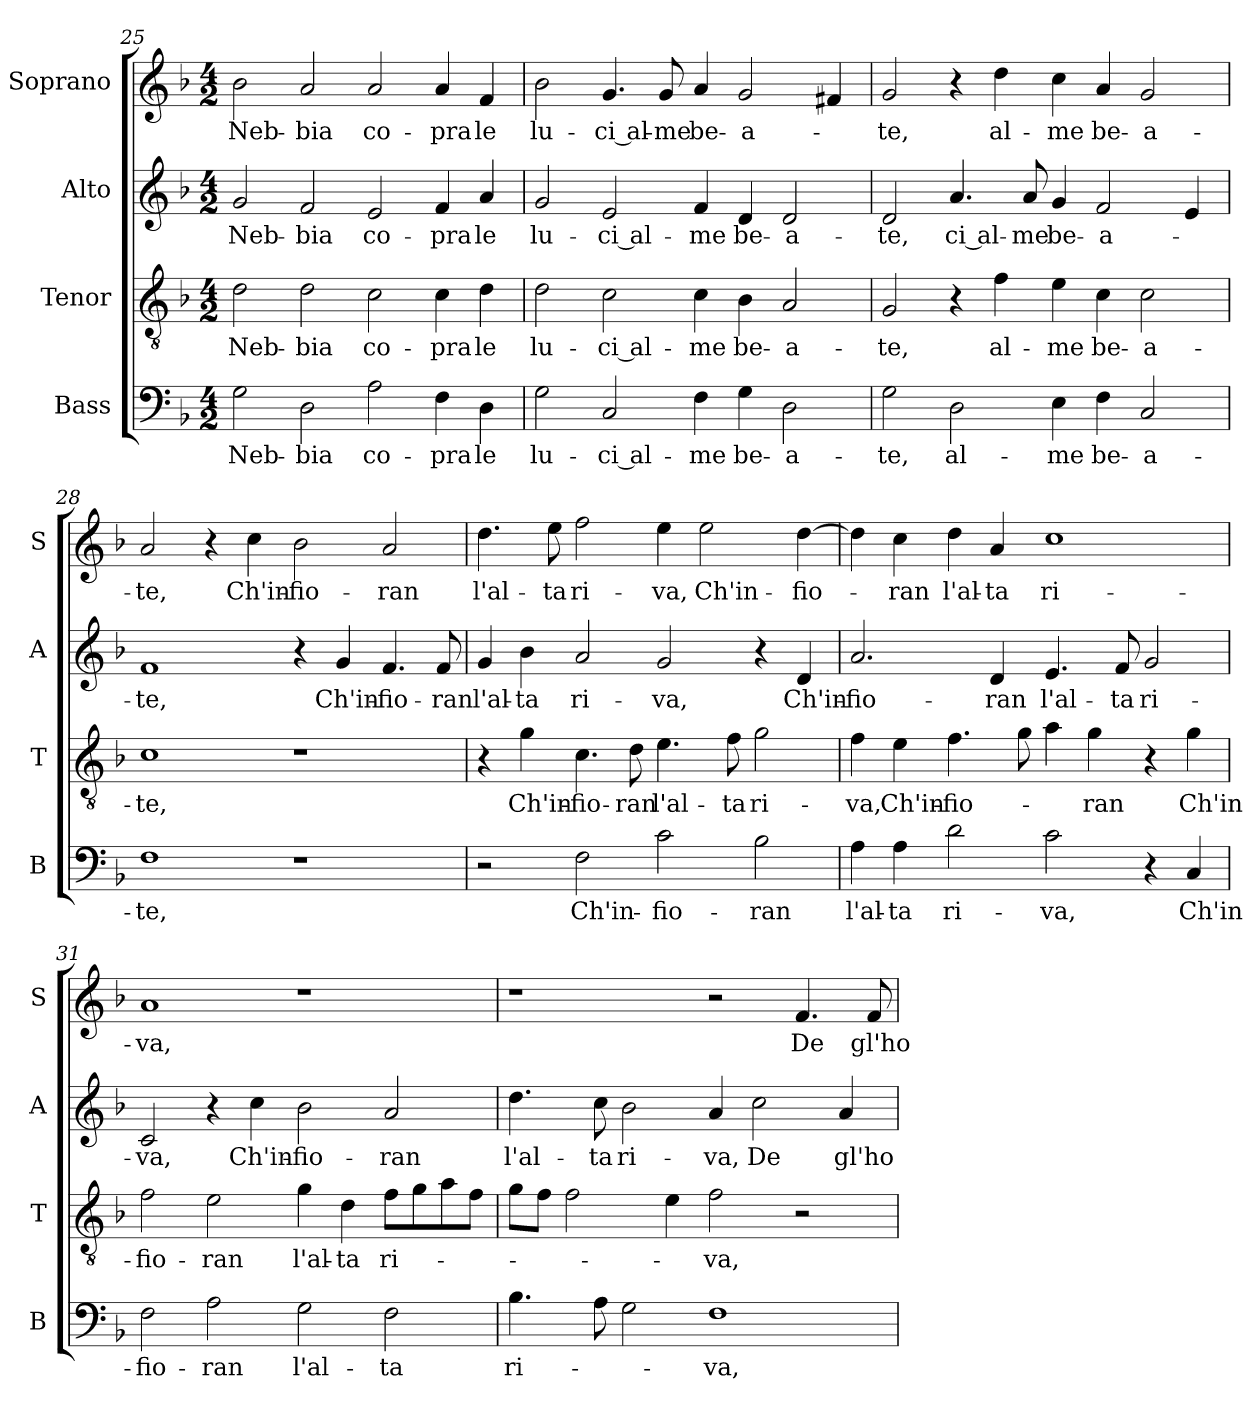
**kern	**text	**kern	**text	**kern	**text	**kern	**text
*part4	*part4	*part3	*part3	*part2	*part2	*part1	*part1
*staff4	*staff4	*staff3	*staff3	*staff2	*staff2	*staff1	*staff1
*I"Bass	*	*I"Tenor	*	*I"Alto	*	*I"Soprano	*
*I'B	*	*I'T	*	*I'A	*	*I'S	*
*clefF4	*	*clefGv2	*	*clefG2	*	*clefG2	*
*k[b-]	*	*k[b-]	*	*k[b-]	*	*k[b-]	*
*F:	*	*F:	*	*F:	*	*F:	*
*M4/2	*	*M4/2	*	*M4/2	*	*M4/2	*
=25	=25	=25	=25	=25	=25	=25	=25
!	!LO:LY:b	!	!LO:LY:b	!	!LO:LY:b	!	!LO:LY:b
2G\	Neb-	2d\	Neb-	2g/	Neb-	2b-\	Neb-
!	!LO:LY:b	!	!LO:LY:b	!	!LO:LY:b	!	!LO:LY:b
2D\	-bia	2d\	-bia	2f/	-bia	2a/	-bia
!	!LO:LY:b	!	!LO:LY:b	!	!LO:LY:b	!	!LO:LY:b
2A\	co-	2c\	co-	2e/	co-	2a/	co-
!	!LO:LY:b	!	!LO:LY:b	!	!LO:LY:b	!	!LO:LY:b
4F\	-pra	4c\	-pra	4f/	-pra	4a/	-pra
!	!LO:LY:b	!	!LO:LY:b	!	!LO:LY:b	!	!LO:LY:b
4D\	le	4d\	le	4a/	le	4f/	le
=26	=26	=26	=26	=26	=26	=26	=26
!	!LO:LY:b	!	!LO:LY:b	!	!LO:LY:b	!	!LO:LY:b
2G\	lu-	2d\	lu-	2g/	lu-	2b-\	lu-
!	!LO:LY:b	!	!LO:LY:b	!	!LO:LY:b	!	!LO:LY:b
2C/	-ci al-	2c\	-ci al-	2e/	-ci al-	4.g/	-ci al-
!	!	!	!	!	!	!	!LO:LY:b
.	.	.	.	.	.	8g/	-me
!	!LO:LY:b	!	!LO:LY:b	!	!LO:LY:b	!	!LO:LY:b
4F\	-me	4c\	-me	4f/	-me	4a/	be-
!	!LO:LY:b	!	!LO:LY:b	!	!LO:LY:b	!	!LO:LY:b
4G\	be-	4B-\	be-	4d/	be-	2g/	-a-
!	!LO:LY:b	!	!LO:LY:b	!	!LO:LY:b	!	!
2D\	-a-	2A/	-a-	2d/	-a-	.	.
.	.	.	.	.	.	4f#X/	.
!!LO:PB:g=z
=27	=27	=27	=27	=27	=27	=27	=27
!	!LO:LY:b	!	!LO:LY:b	!	!LO:LY:b	!	!LO:LY:b
2G\	-te,	2G/	-te,	2d/	-te,	2g/	-te,
!	!LO:LY:b	!	!	!	!LO:LY:b	!	!
2D\	al-	4r	.	4.a/	ci al-	4r	.
!	!	!	!LO:LY:b	!	!	!	!LO:LY:b
.	.	4f\	al-	.	.	4dd\	al-
!	!	!	!	!	!LO:LY:b	!	!
.	.	.	.	8a/	-me	.	.
!	!LO:LY:b	!	!LO:LY:b	!	!LO:LY:b	!	!LO:LY:b
4E\	-me	4e\	-me	4g/	be-	4cc\	-me
!	!LO:LY:b	!	!LO:LY:b	!	!LO:LY:b	!	!LO:LY:b
4F\	be-	4c\	be-	2f/	-a-	4a/	be-
!	!LO:LY:b	!	!LO:LY:b	!	!	!	!LO:LY:b
2C/	-a-	2c\	-a-	.	.	2g/	-a-
.	.	.	.	4e/	.	.	.
=28	=28	=28	=28	=28	=28	=28	=28
!	!LO:LY:b	!	!LO:LY:b	!	!LO:LY:b	!	!LO:LY:b
1F	-te,	1c	-te,	1f	-te,	2a/	-te,
.	.	.	.	.	.	4r	.
!	!	!	!	!	!	!	!LO:LY:b
.	.	.	.	.	.	4cc\	Ch'in-
!	!	!	!	!	!	!	!LO:LY:b
1r	.	1r	.	4r	.	2b-\	-fio-
!	!	!	!	!	!LO:LY:b	!	!
.	.	.	.	4g/	Ch'in-	.	.
!	!	!	!	!	!LO:LY:b	!	!LO:LY:b
.	.	.	.	4.f/	-fio-	2a/	-ran
!	!	!	!	!	!LO:LY:b	!	!
.	.	.	.	8f/	-ran	.	.
=29	=29	=29	=29	=29	=29	=29	=29
!	!	!	!	!	!LO:LY:b	!	!LO:LY:b
2r	.	4r	.	4g/	l'al-	4.dd\	l'al-
!	!	!	!LO:LY:b	!	!LO:LY:b	!	!
.	.	4g\	Ch'in-	4b-\	-ta	.	.
!	!	!	!	!	!	!	!LO:LY:b
.	.	.	.	.	.	8ee\	-ta
!	!LO:LY:b	!	!LO:LY:b	!	!LO:LY:b	!	!LO:LY:b
2F\	Ch'in-	4.c\	-fio-	2a/	ri-	2ff\	ri-
!	!	!	!LO:LY:b	!	!	!	!
.	.	8d\	-ran	.	.	.	.
!	!LO:LY:b	!	!LO:LY:b	!	!LO:LY:b	!	!LO:LY:b
2c\	-fio-	4.e\	l'al-	2g/	-va,	4ee\	-va,
!	!	!	!	!	!	!	!LO:LY:b
.	.	.	.	.	.	2ee\	Ch'in-
!	!	!	!LO:LY:b	!	!	!	!
.	.	8f\	-ta	.	.	.	.
!	!LO:LY:b	!	!LO:LY:b	!	!	!	!
2B-\	-ran	2g\	ri-	4r	.	.	.
!	!	!	!	!	!LO:LY:b	!	!LO:LY:b
.	.	.	.	4d/	Ch'in-	[4dd\	-fio-
!!LO:LB:g=z
=30	=30	=30	=30	=30	=30	=30	=30
!	!LO:LY:b	!	!LO:LY:b	!	!LO:LY:b	!	!
4A\	l'al-	4f\	-va,	2.a/	-fio-	4dd\]	.
!	!LO:LY:b	!	!LO:LY:b	!	!	!	!LO:LY:b
4A\	-ta	4e\	Ch'in-	.	.	4cc\	-ran
!	!LO:LY:b	!	!LO:LY:b	!	!	!	!LO:LY:b
2d\	ri-	4.f\	-fio-	.	.	4dd\	l'al-
!	!	!	!	!	!LO:LY:b	!	!LO:LY:b
.	.	.	.	4d/	-ran	4a/	-ta
.	.	8g\	.	.	.	.	.
!	!LO:LY:b	!	!	!	!LO:LY:b	!	!LO:LY:b
2c\	-va,	4a\	.	4.e/	l'al-	1cc	ri-
!	!	!	!LO:LY:b	!	!	!	!
.	.	4g\	-ran	.	.	.	.
!	!	!	!	!	!LO:LY:b	!	!
.	.	.	.	8f/	-ta	.	.
!	!	!	!	!	!LO:LY:b	!	!
4r	.	4r	.	2g/	ri-	.	.
!	!LO:LY:b	!	!LO:LY:b	!	!	!	!
4C/	Ch'in-	4g\	Ch'in-	.	.	.	.
=31	=31	=31	=31	=31	=31	=31	=31
!	!LO:LY:b	!	!LO:LY:b	!	!LO:LY:b	!	!LO:LY:b
2F\	-fio-	2f\	-fio-	2c/	-va,	1a	-va,
!	!LO:LY:b	!	!LO:LY:b	!	!	!	!
2A\	-ran	2e\	-ran	4r	.	.	.
!	!	!	!	!	!LO:LY:b	!	!
.	.	.	.	4cc\	Ch'in-	.	.
!	!LO:LY:b	!	!LO:LY:b	!	!LO:LY:b	!	!
2G\	l'al-	4g\	l'al-	2b-\	-fio-	1r	.
!	!	!	!LO:LY:b	!	!	!	!
.	.	4d\	-ta	.	.	.	.
!	!LO:LY:b	!	!LO:LY:b	!	!LO:LY:b	!	!
2F\	-ta	8f\L	ri-	2a/	-ran	.	.
.	.	8g\	.	.	.	.	.
.	.	8a\	.	.	.	.	.
.	.	8f\J	.	.	.	.	.
=32	=32	=32	=32	=32	=32	=32	=32
!	!LO:LY:b	!	!	!	!LO:LY:b	!	!
4.B-\	ri-	8g\L	.	4.dd\	l'al-	1r	.
.	.	8f\J	.	.	.	.	.
.	.	2f\	.	.	.	.	.
!	!	!	!	!	!LO:LY:b	!	!
8A\	.	.	.	8cc\	-ta	.	.
!	!	!	!	!	!LO:LY:b	!	!
2G\	.	.	.	2b-\	ri-	.	.
.	.	4e\	.	.	.	.	.
!	!LO:LY:b	!	!LO:LY:b	!	!LO:LY:b	!	!
1F	-va,	2f\	-va,	4a/	-va,	2r	.
!	!	!	!	!	!LO:LY:b	!	!
.	.	.	.	2cc\	De	.	.
!	!	!	!	!	!	!	!LO:LY:b
.	.	2r	.	.	.	4.f/	De
!	!	!	!	!	!LO:LY:b	!	!
.	.	.	.	4a/	gl'ho-	.	.
!	!	!	!	!	!	!	!LO:LY:b
.	.	.	.	.	.	8f/	gl'ho-
=	=	=	=	=	=	=	=
*-	*-	*-	*-	*-	*-	*-	*-
